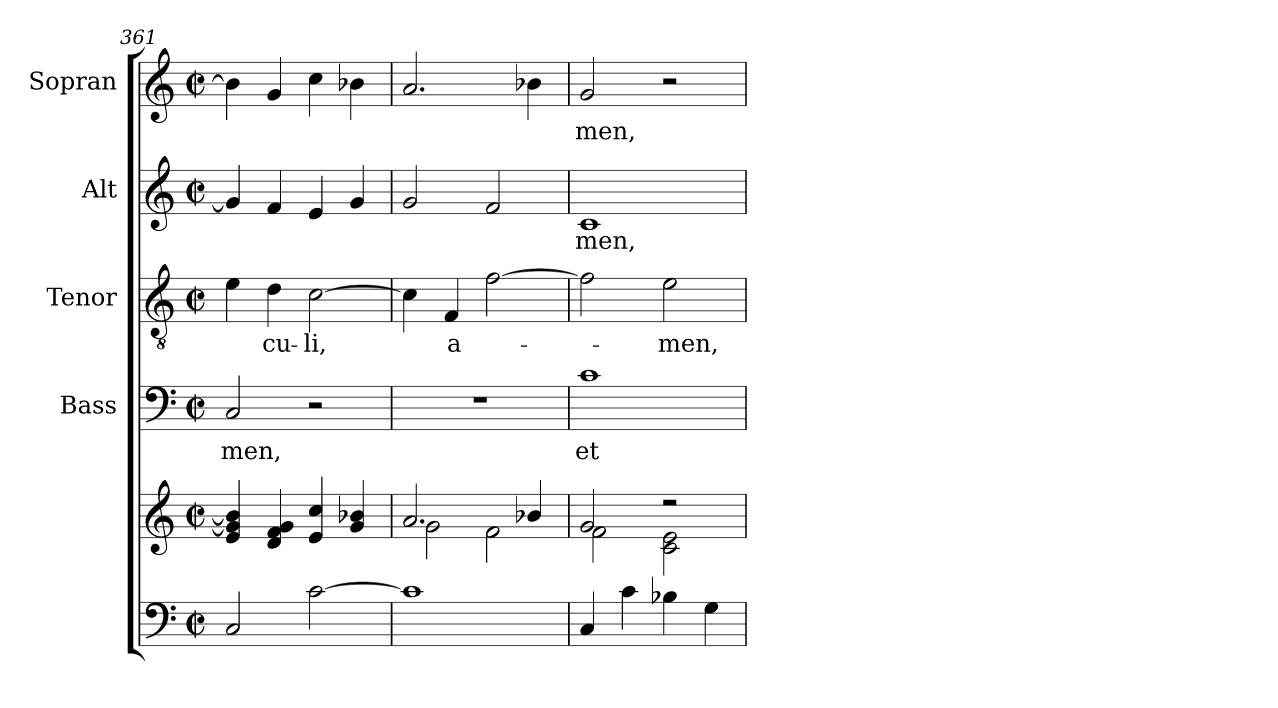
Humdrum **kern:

**kern	**kern	**kern	**text	**kern	**text	**kern	**text	**kern	**text
*part5	*part5	*part4	*part4	*part3	*part3	*part2	*part2	*part1	*part1
*staff6	*staff5	*staff4	*staff4	*staff3	*staff3	*staff2	*staff2	*staff1	*staff1
*	*	*I"Bass	*	*I"Tenor	*	*I"Alt	*	*I"Sopran	*
*	*	*I'B.	*	*I'T.	*	*I'A.	*	*I'S.	*
*clefF4	*clefG2	*clefF4	*	*clefGv2	*	*clefG2	*	*clefG2	*
*k[]	*k[]	*k[]	*	*k[]	*	*k[]	*	*k[]	*
*C:	*C:	*C:	*	*C:	*	*C:	*	*C:	*
*M2/2	*M2/2	*M2/2	*	*M2/2	*	*M2/2	*	*M2/2	*
*met(c|)	*met(c|)	*met(c|)	*	*met(c|)	*	*met(c|)	*	*met(c|)	*
=361	=361	=361	=361	=361	=361	=361	=361	=361	=361
!	!	!	!LO:LY:b	!	!	!	!	!	!
2C/	4e/ 4g/] 4b-/]	2C/	-men,	4e\	.	4g/]	.	4b-\]	.
!	!	!	!	!	!LO:LY:b	!	!	!	!
.	4d/ 4f/ 4g/	.	.	4d\	-cu-	4f/	.	4g/	.
!	!	!	!	!	!LO:LY:b	!	!	!	!
[2c\	4e/ 4cc/	2r	.	[2c\	-li,	4e/	.	4cc\	.
.	4g/ 4b-X/	.	.	.	.	4g/	.	4b-X\	.
=362	=362	=362	=362	=362	=362	=362	=362	=362	=362
*	*^	*	*	*	*	*	*	*	*
1c]	2.a/	2g\	1r	.	4c\]	.	2g/	.	2.a/	.
!	!	!	!	!	!	!LO:LY:b	!	!	!	!
.	.	.	.	.	4F/	a-	.	.	.	.
.	.	2f\	.	.	[2f\	.	2f/	.	.	.
.	4b-X/	.	.	.	.	.	.	.	4b-X\	.
=363	=363	=363	=363	=363	=363	=363	=363	=363	=363	=363
!	!	!	!	!LO:LY:b	!	!	!	!LO:LY:b	!	!LO:LY:b
4C/	2g/	2f\	1c	et	2f\]	.	1c	-men,	2g/	-men,
4c\	.	.	.	.	.	.	.	.	.	.
!	!	!	!	!	!	!LO:LY:b	!	!	!	!
4B-X\	2r	2c\ 2e\	.	.	2e\	-men,	.	.	2r	.
4G\	.	.	.	.	.	.	.	.	.	.
*	*v	*v	*	*	*	*	*	*	*	*
=	=	=	=	=	=	=	=	=	=
*-	*-	*-	*-	*-	*-	*-	*-	*-	*-
